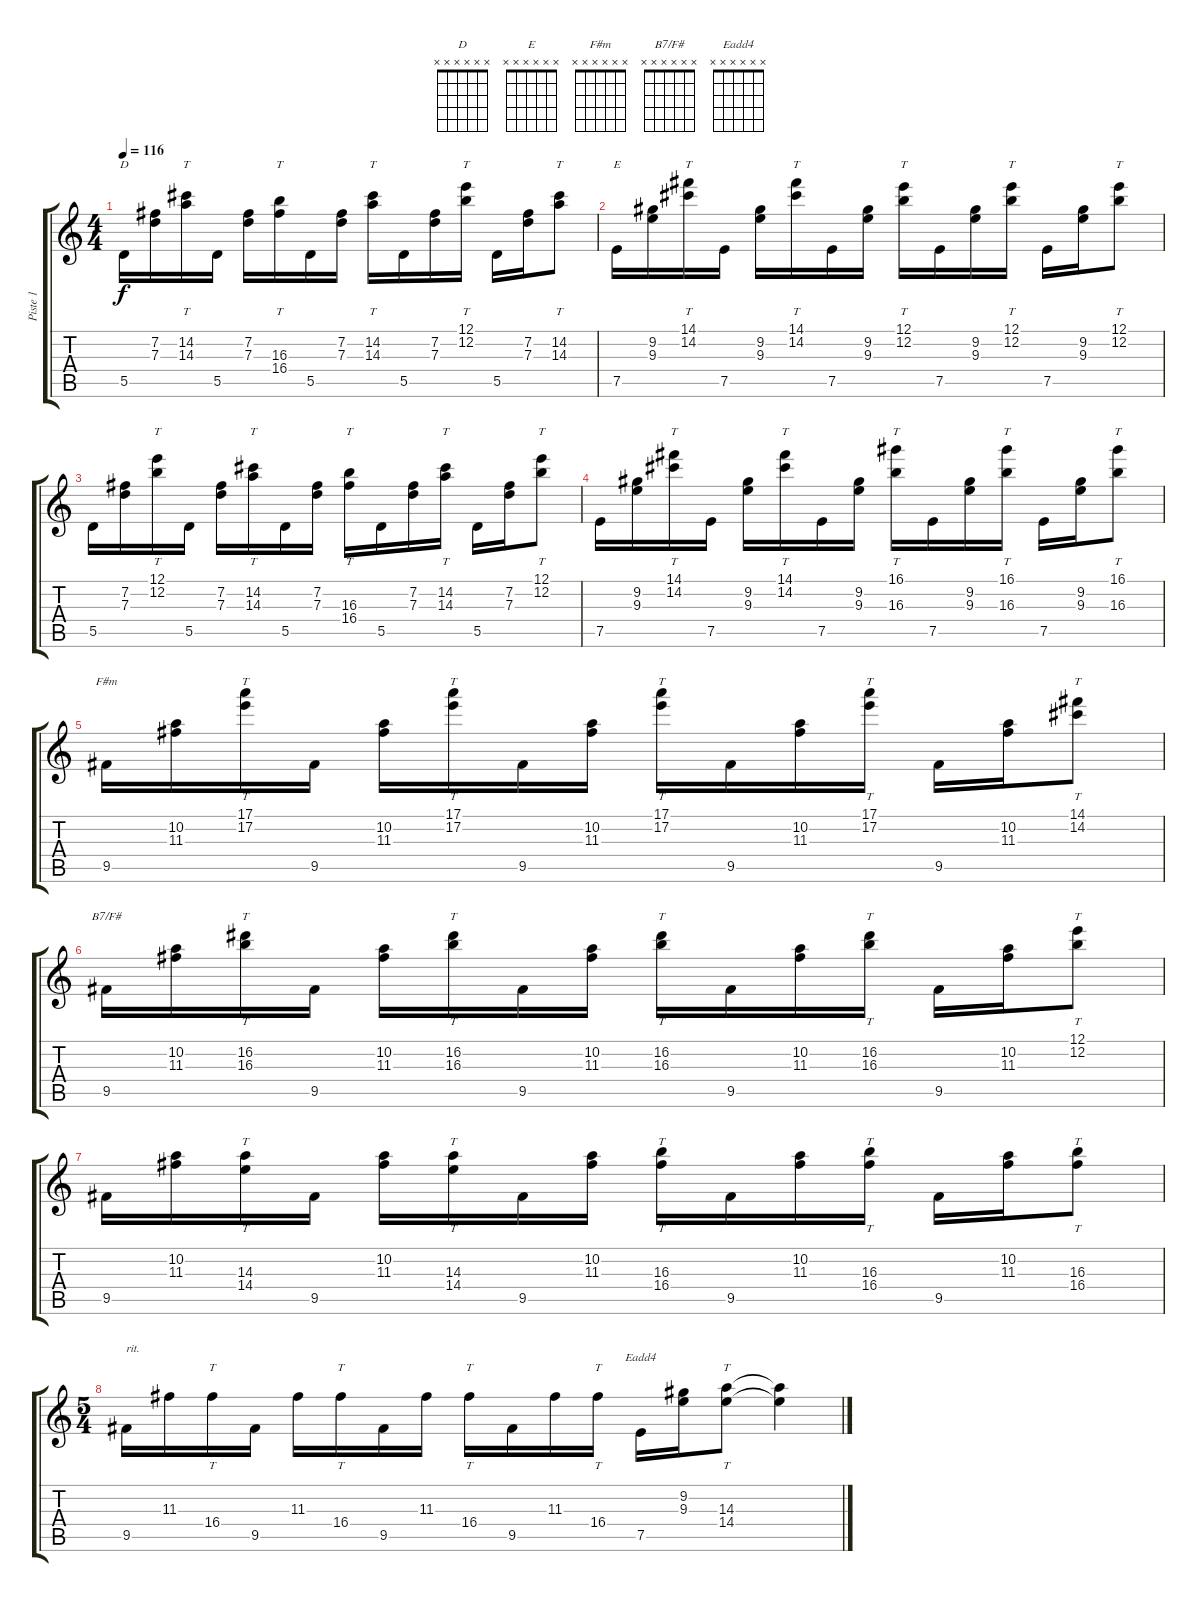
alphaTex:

\track ("Piste 1" "Piste 1") {instrument electricguitarjazz}
\staff {score tabs}
\tuning (E4 B3 G3 D3 A2 E2) {hide}
\chord ("D" x x x x x x)
\chord ("E" x x x x x x)
\chord ("F#m" x x x x x x)
\chord ("B7/F#" x x x x x x)
\chord ("Eadd4" x x x x x x)
\ts (4 4)
\tempo 116
\clef g2
\ks c
5.5.16{ch "D" dy f} (7.2 7.3).16 (14.2 14.3).16{tt} 5.5.16 (7.2 7.3).16 (16.3 16.4).16{tt} 5.5.16 (7.2 7.3).16 (14.2 14.3).16{tt} 5.5.16 (7.2 7.3).16 (12.1 12.2).16{tt} 5.5.16 (7.2 7.3).16 (14.2 14.3).8{tt} |
7.5.16{ch "E"} (9.2 9.3).16 (14.1 14.2).16{tt} 7.5.16 (9.2 9.3).16 (14.1 14.2).16{tt} 7.5.16 (9.2 9.3).16 (12.1 12.2).16{tt} 7.5.16 (9.2 9.3).16 (12.1 12.2).16{tt} 7.5.16 (9.2 9.3).16 (12.1 12.2).8{tt} |
5.5.16 (7.2 7.3).16 (12.1 12.2).16{tt} 5.5.16 (7.2 7.3).16 (14.2 14.3).16{tt} 5.5.16 (7.2 7.3).16 (16.3 16.4).16{tt} 5.5.16 (7.2 7.3).16 (14.2 14.3).16{tt} 5.5.16 (7.2 7.3).16 (12.1 12.2).8{tt} |
7.5.16 (9.2 9.3).16 (14.1 14.2).16{tt} 7.5.16 (9.2 9.3).16 (14.1 14.2).16{tt} 7.5.16 (9.2 9.3).16 (16.1 16.3).16{tt} 7.5.16 (9.2 9.3).16 (16.1 16.3).16{tt} 7.5.16 (9.2 9.3).16 (16.1 16.3).8{tt} |
9.5.16{ch "F#m"} (10.2 11.3).16 (17.1 17.2).16{tt} 9.5.16 (10.2 11.3).16 (17.1 17.2).16{tt} 9.5.16 (10.2 11.3).16 (17.1 17.2).16{tt} 9.5.16 (10.2 11.3).16 (17.1 17.2).16{tt} 9.5.16 (10.2 11.3).16 (14.1 14.2).8{tt} |
9.5.16{ch "B7/F#"} (10.2 11.3).16 (16.2 16.3).16{tt} 9.5.16 (10.2 11.3).16 (16.2 16.3).16{tt} 9.5.16 (10.2 11.3).16 (16.2 16.3).16{tt} 9.5.16 (10.2 11.3).16 (16.2 16.3).16{tt} 9.5.16 (10.2 11.3).16 (12.1 12.2).8{tt} |
9.5.16 (10.2 11.3).16 (14.3 14.4).16{tt} 9.5.16 (10.2 11.3).16 (14.3 14.4).16{tt} 9.5.16 (10.2 11.3).16 (16.3 16.4).16{tt} 9.5.16 (10.2 11.3).16 (16.3 16.4).16{tt} 9.5.16 (10.2 11.3).16 (16.3 16.4).8{tt} |
\ts (5 4)
9.5.16{txt "rit."} 11.3.16 16.4.16{tt} 9.5.16 11.3.16 16.4.16{tt} 9.5.16 11.3.16 16.4.16{tt} 9.5.16 11.3.16 16.4.16{tt} 7.5.16{ch "Eadd4"} (9.2 9.3).16 (14.3 14.4).8{tt} (14.3{t} 14.4{t}).4
